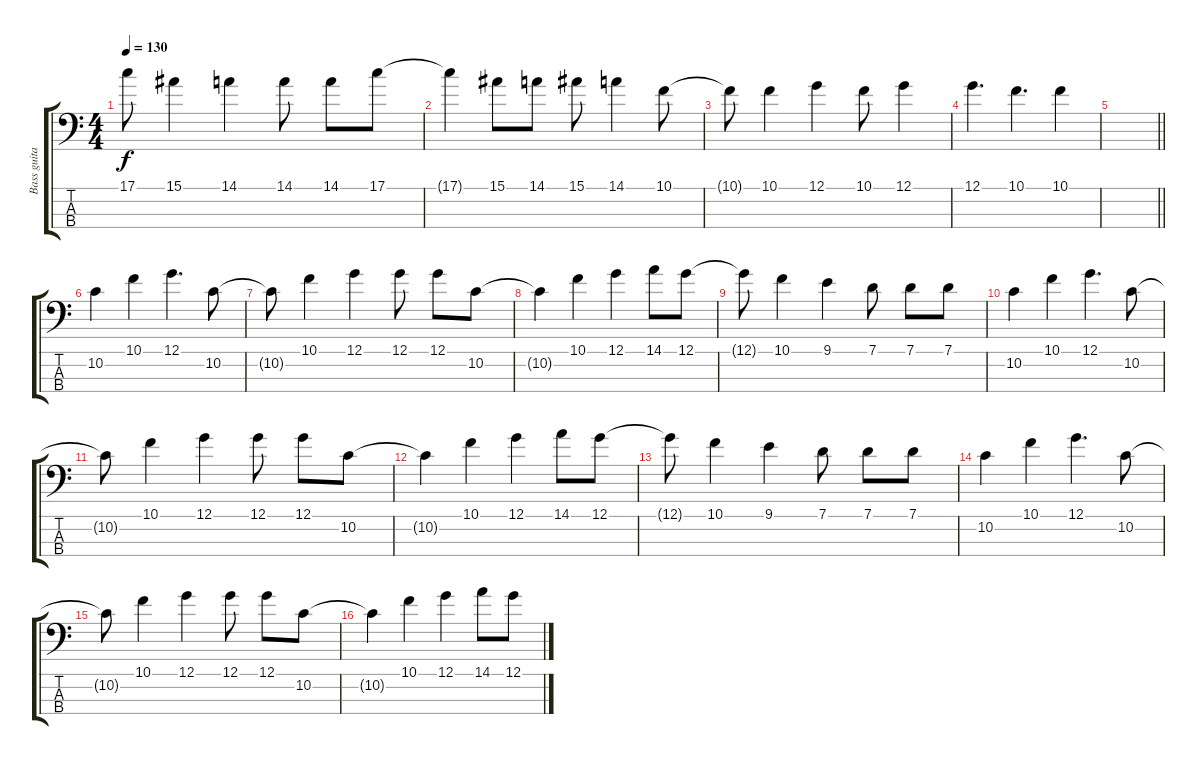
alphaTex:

\track ("Bass guitar" "Bass guita") {instrument electricguitarjazz}
\staff {score tabs}
\tuning (G2 D2 A1 E1) {hide}
\ts (4 4)
\tempo 130
\clef f4
\ks c
17.1{t}.8{dy f} 15.1.4 14.1.4 14.1.8 14.1.8 17.1.8 |
17.1{t}.4 15.1.8 14.1.8 15.1.8 14.1.4 10.1.8 |
10.1{t}.8 10.1.4 12.1.4 10.1.8 12.1.4 |
12.1.4{d} 10.1.4{d} 10.1.4 |
\barLineRight lightlight
|
10.2.4 10.1.4 12.1.4{d} 10.2.8 |
10.2{t}.8 10.1.4 12.1.4 12.1.8 12.1.8 10.2.8 |
10.2{t}.4 10.1.4 12.1.4 14.1.8 12.1.8 |
12.1{t}.8 10.1.4 9.1.4 7.1.8 7.1.8 7.1.8 |
10.2.4 10.1.4 12.1.4{d} 10.2.8 |
10.2{t}.8 10.1.4 12.1.4 12.1.8 12.1.8 10.2.8 |
10.2{t}.4 10.1.4 12.1.4 14.1.8 12.1.8 |
12.1{t}.8 10.1.4 9.1.4 7.1.8 7.1.8 7.1.8 |
10.2.4 10.1.4 12.1.4{d} 10.2.8 |
10.2{t}.8 10.1.4 12.1.4 12.1.8 12.1.8 10.2.8 |
10.2{t}.4 10.1.4 12.1.4 14.1.8 12.1.8
